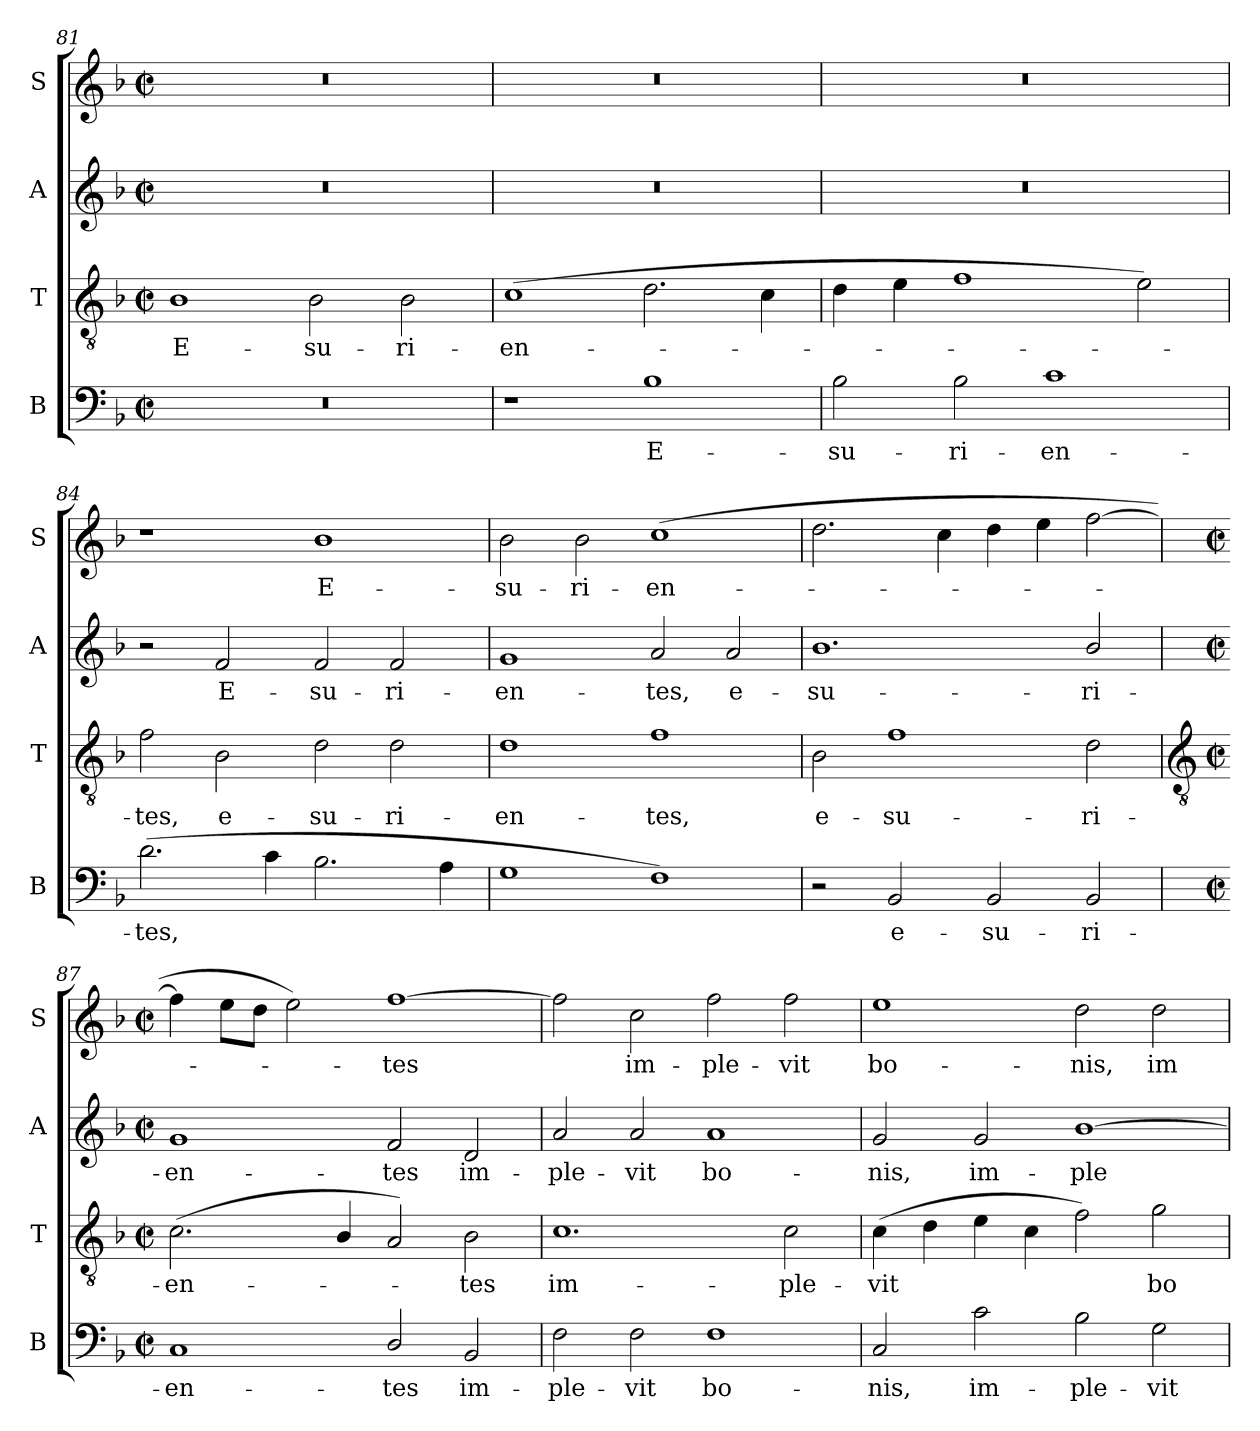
**kern	**text	**kern	**text	**kern	**text	**kern	**text
*part4	*part4	*part3	*part3	*part2	*part2	*part1	*part1
*staff4	*staff4	*staff3	*staff3	*staff2	*staff2	*staff1	*staff1
*I"B	*	*I"T	*	*I"A	*	*I"S	*
*I'B	*	*I'T	*	*I'A	*	*I'S	*
!!LO:LB:g=z
*clefF4	*	*clefGv2	*	*clefG2	*	*clefG2	*
*k[b-]	*	*k[b-]	*	*k[b-]	*	*k[b-]	*
*F:	*	*F:	*	*F:	*	*F:	*
*M4/2	*	*M4/2	*	*M4/2	*	*M4/2	*
*met(c|)	*	*met(c|)	*	*met(c|)	*	*met(c|)	*
=81	=81	=81	=81	=81	=81	=81	=81
!	!	!	!LO:LY:b	!	!	!	!
0r	.	1B-	E-	0r	.	0r	.
!	!	!	!LO:LY:b	!	!	!	!
.	.	2B-	-su-	.	.	.	.
!	!	!	!LO:LY:b	!	!	!	!
.	.	2B-	-ri-	.	.	.	.
=82	=82	=82	=82	=82	=82	=82	=82
!	!	!	!LO:LY:b	!	!	!	!
1r	.	(>1c	-en-	0r	.	0r	.
!	!LO:LY:b	!	!	!	!	!	!
1B-	E-	2.d	.	.	.	.	.
.	.	4c	.	.	.	.	.
=83	=83	=83	=83	=83	=83	=83	=83
!	!LO:LY:b	!	!	!	!	!	!
2B-	-su-	4d	.	0r	.	0r	.
.	.	4e	.	.	.	.	.
!	!LO:LY:b	!	!	!	!	!	!
2B-	-ri-	1f	.	.	.	.	.
!	!LO:LY:b	!	!	!	!	!	!
1c	-en-	.	.	.	.	.	.
.	.	2e)	.	.	.	.	.
=84	=84	=84	=84	=84	=84	=84	=84
!	!LO:LY:b	!	!LO:LY:b	!	!	!	!
(>2.d	-tes,	2f	tes,	2r	.	1r	.
!	!	!	!LO:LY:b	!	!LO:LY:b	!	!
.	.	2B-	e-	2f	E-	.	.
4c	.	.	.	.	.	.	.
!	!	!	!LO:LY:b	!	!LO:LY:b	!	!LO:LY:b
2.B-	.	2d	-su-	2f	-su-	1b-	E-
!	!	!	!LO:LY:b	!	!LO:LY:b	!	!
.	.	2d	-ri-	2f	-ri-	.	.
4A	.	.	.	.	.	.	.
=85	=85	=85	=85	=85	=85	=85	=85
!	!	!	!LO:LY:b	!	!LO:LY:b	!	!LO:LY:b
1G	.	1d	-en-	1g	-en-	2b-	-su-
!	!	!	!	!	!	!	!LO:LY:b
.	.	.	.	.	.	2b-	-ri-
!	!	!	!LO:LY:b	!	!LO:LY:b	!	!LO:LY:b
1F)	.	1f	-tes,	2a	-tes,	(>1cc	-en-
!	!	!	!	!	!LO:LY:b	!	!
.	.	.	.	2a	e-	.	.
=86	=86	=86	=86	=86	=86	=86	=86
!	!	!	!LO:LY:b	!	!LO:LY:b	!	!
2r	.	2B-	e-	1.b-	-su-	2.dd	.
!	!LO:LY:b	!	!LO:LY:b	!	!	!	!
2BB-	e-	1f	-su-	.	.	.	.
.	.	.	.	.	.	4cc	.
!	!LO:LY:b	!	!	!	!	!	!
2BB-	-su-	.	.	.	.	4dd	.
.	.	.	.	.	.	4ee	.
!	!LO:LY:b	!	!LO:LY:b	!	!LO:LY:b	!	!
2BB-	-ri-	2d	-ri-	2b-/	-ri-	[2ff	.
!!LO:LB:g=z
=87	=87	=87	=87	=87	=87	=87	=87
*	*	*clefGv2	*	*	*	*	*
*M4/2	*	*M4/2	*	*M4/2	*	*M4/2	*
*met(c|)	*	*met(c|)	*	*met(c|)	*	*met(c|)	*
!	!LO:LY:b	!	!LO:LY:b	!	!LO:LY:b	!	!
1C	-en-	(<2.c	-en-	1g	-en-	4ff]	.
.	.	.	.	.	.	8eeL	.
.	.	.	.	.	.	8ddJ	.
.	.	.	.	.	.	2ee)	.
.	.	4B-/	.	.	.	.	.
!	!LO:LY:b	!	!	!	!LO:LY:b	!	!LO:LY:b
2D/	-tes	2A)	.	2f	-tes	[1ff	tes
!	!LO:LY:b	!	!LO:LY:b	!	!LO:LY:b	!	!
2BB-	im-	2B-	tes	2d	im-	.	.
=88	=88	=88	=88	=88	=88	=88	=88
!	!LO:LY:b	!	!LO:LY:b	!	!LO:LY:b	!	!
2F	-ple-	1.c	im-	2a	-ple-	2ff]	.
!	!LO:LY:b	!	!	!	!LO:LY:b	!	!LO:LY:b
2F	-vit	.	.	2a	-vit	2cc	im-
!	!LO:LY:b	!	!	!	!LO:LY:b	!	!LO:LY:b
1F	bo-	.	.	1a	bo-	2ff	-ple-
!	!	!	!LO:LY:b	!	!	!	!LO:LY:b
.	.	2c	-ple-	.	.	2ff	-vit
=89	=89	=89	=89	=89	=89	=89	=89
!	!LO:LY:b	!	!LO:LY:b	!	!LO:LY:b	!	!LO:LY:b
2C	-nis,	(>4c	-vit	2g	-nis,	1ee	bo-
.	.	4d	.	.	.	.	.
!	!LO:LY:b	!	!	!	!LO:LY:b	!	!
2c	im-	4e	.	2g	im-	.	.
.	.	4c	.	.	.	.	.
!	!LO:LY:b	!	!	!	!LO:LY:b	!	!LO:LY:b
2B-	-ple-	2f)	.	[1b-	-ple-	2dd	-nis,
!	!LO:LY:b	!	!LO:LY:b	!	!	!	!LO:LY:b
2G	-vit	2g	bo-	.	.	2dd	im-
=	=	=	=	=	=	=	=
*-	*-	*-	*-	*-	*-	*-	*-
